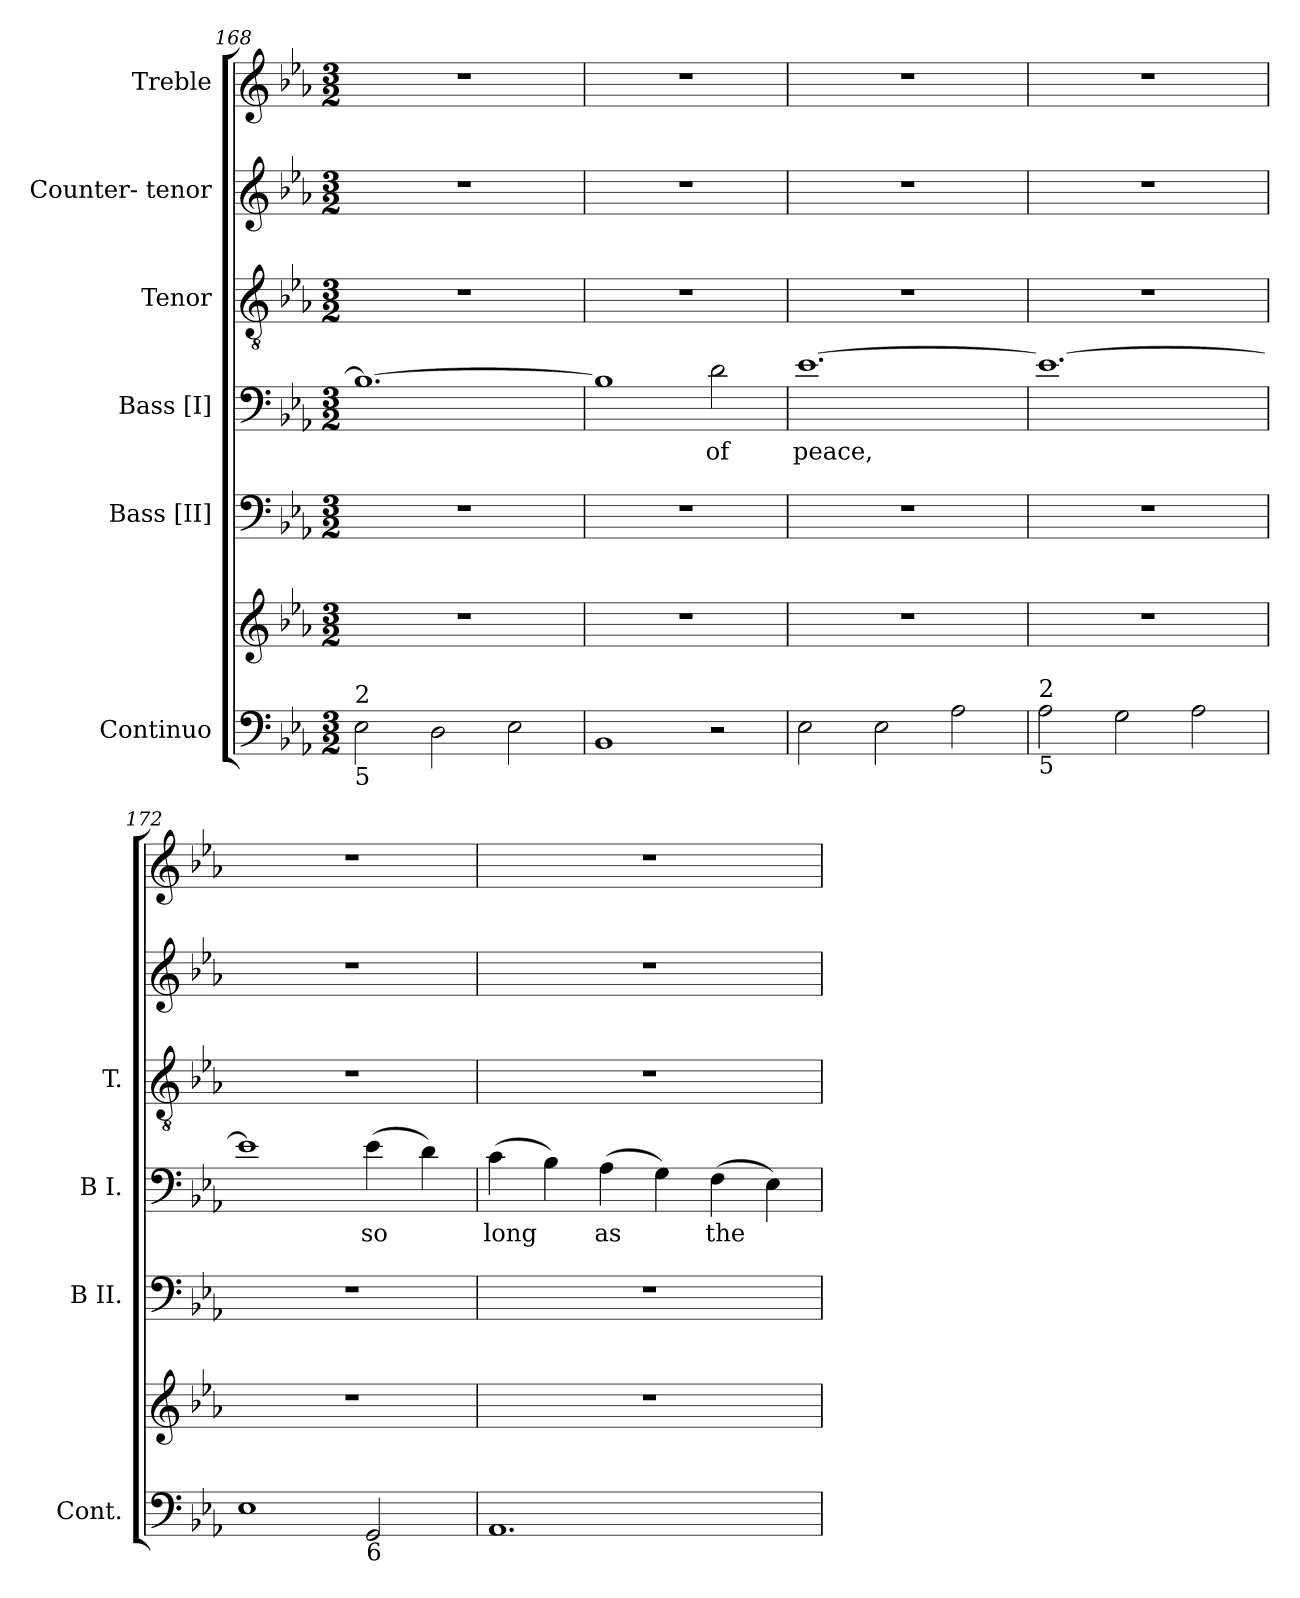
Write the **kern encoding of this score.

**kern	**kern	**kern	**kern	**text	**kern	**kern	**kern
*part6	*part6	*part5	*part4	*part4	*part3	*part2	*part1
*staff7	*staff6	*staff5	*staff4	*staff4	*staff3	*staff2	*staff1
*I"Continuo	*	*I"Bass [II]	*I"Bass [I]	*	*I"Tenor	*I"Counter- tenor	*I"Treble
*I'Cont.	*	*I'B II.	*I'B I.	*	*I'T.	*	*
!!LO:LB:g=z
*clefF4	*clefG2	*clefF4	*clefF4	*	*clefGv2	*clefG2	*clefG2
*	*	*	*	*	*ITrd7c12	*	*
*k[b-e-a-]	*k[b-e-a-]	*k[b-e-a-]	*k[b-e-a-]	*	*k[b-e-a-]	*k[b-e-a-]	*k[b-e-a-]
*E-:	*E-:	*E-:	*E-:	*	*E-:	*E-:	*E-:
*M3/2	*M3/2	*M3/2	*M3/2	*	*M3/2	*M3/2	*M3/2
=168	=168	=168	=168	=168	=168	=168	=168
!LO:TX:b:t=5	!	!	!	!	!	!	!
!LO:TX:t=2	!	!	!	!	!	!	!
!	!LO:N:vis=1	!LO:N:vis=1	!	!	!LO:N:vis=1	!LO:N:vis=1	!LO:N:vis=1
2E-i\	1.r	1.r	1.B-i_	.	1.r	1.r	1.r
2Di\	.	.	.	.	.	.	.
2E-i\	.	.	.	.	.	.	.
=169	=169	=169	=169	=169	=169	=169	=169
!	!LO:N:vis=1	!LO:N:vis=1	!	!	!LO:N:vis=1	!LO:N:vis=1	!LO:N:vis=1
1BB-i	1.r	1.r	1B-i]	.	1.r	1.r	1.r
!	!	!	!	!LO:LY:b:color=#000000	!	!	!
2r	.	.	2di\	of	.	.	.
=170	=170	=170	=170	=170	=170	=170	=170
!	!LO:N:vis=1	!LO:N:vis=1	!	!	!	!	!
!	!	!	!	!LO:LY:b:color=#000000	!LO:N:vis=1	!LO:N:vis=1	!LO:N:vis=1
2E-i\	1.r	1.r	[1.e-i	peace,	1.r	1.r	1.r
2E-i\	.	.	.	.	.	.	.
2A-i\	.	.	.	.	.	.	.
=171	=171	=171	=171	=171	=171	=171	=171
!LO:TX:b:t=5	!	!	!	!	!	!	!
!LO:TX:t=2	!	!	!	!	!	!	!
!	!LO:N:vis=1	!LO:N:vis=1	!	!	!LO:N:vis=1	!LO:N:vis=1	!LO:N:vis=1
2A-i\	1.r	1.r	1.e-i_	.	1.r	1.r	1.r
2Gi\	.	.	.	.	.	.	.
2A-i\	.	.	.	.	.	.	.
=172	=172	=172	=172	=172	=172	=172	=172
!	!LO:N:vis=1	!LO:N:vis=1	!	!	!LO:N:vis=1	!LO:N:vis=1	!LO:N:vis=1
1E-i	1.r	1.r	1e-i]	.	1.r	1.r	1.r
!LO:TX:b:t=6	!	!	!	!	!	!	!
!	!	!	!	!LO:LY:b:color=#000000	!	!	!
2GGi/	.	.	(4e-i\	so	.	.	.
.	.	.	4di\)	.	.	.	.
!!LO:LB:g=z
=173	=173	=173	=173	=173	=173	=173	=173
!	!LO:N:vis=1	!LO:N:vis=1	!	!	!	!	!
!	!	!	!	!LO:LY:b:color=#000000	!LO:N:vis=1	!LO:N:vis=1	!LO:N:vis=1
1.AA-i	1.r	1.r	(4ci\	long	1.r	1.r	1.r
.	.	.	4B-i\)	.	.	.	.
!	!	!	!	!LO:LY:b:color=#000000	!	!	!
.	.	.	(4A-i\	as	.	.	.
.	.	.	4Gi\)	.	.	.	.
!	!	!	!	!LO:LY:b:color=#000000	!	!	!
.	.	.	(4Fi\	the	.	.	.
.	.	.	4E-i\)	.	.	.	.
=	=	=	=	=	=	=	=
*-	*-	*-	*-	*-	*-	*-	*-
